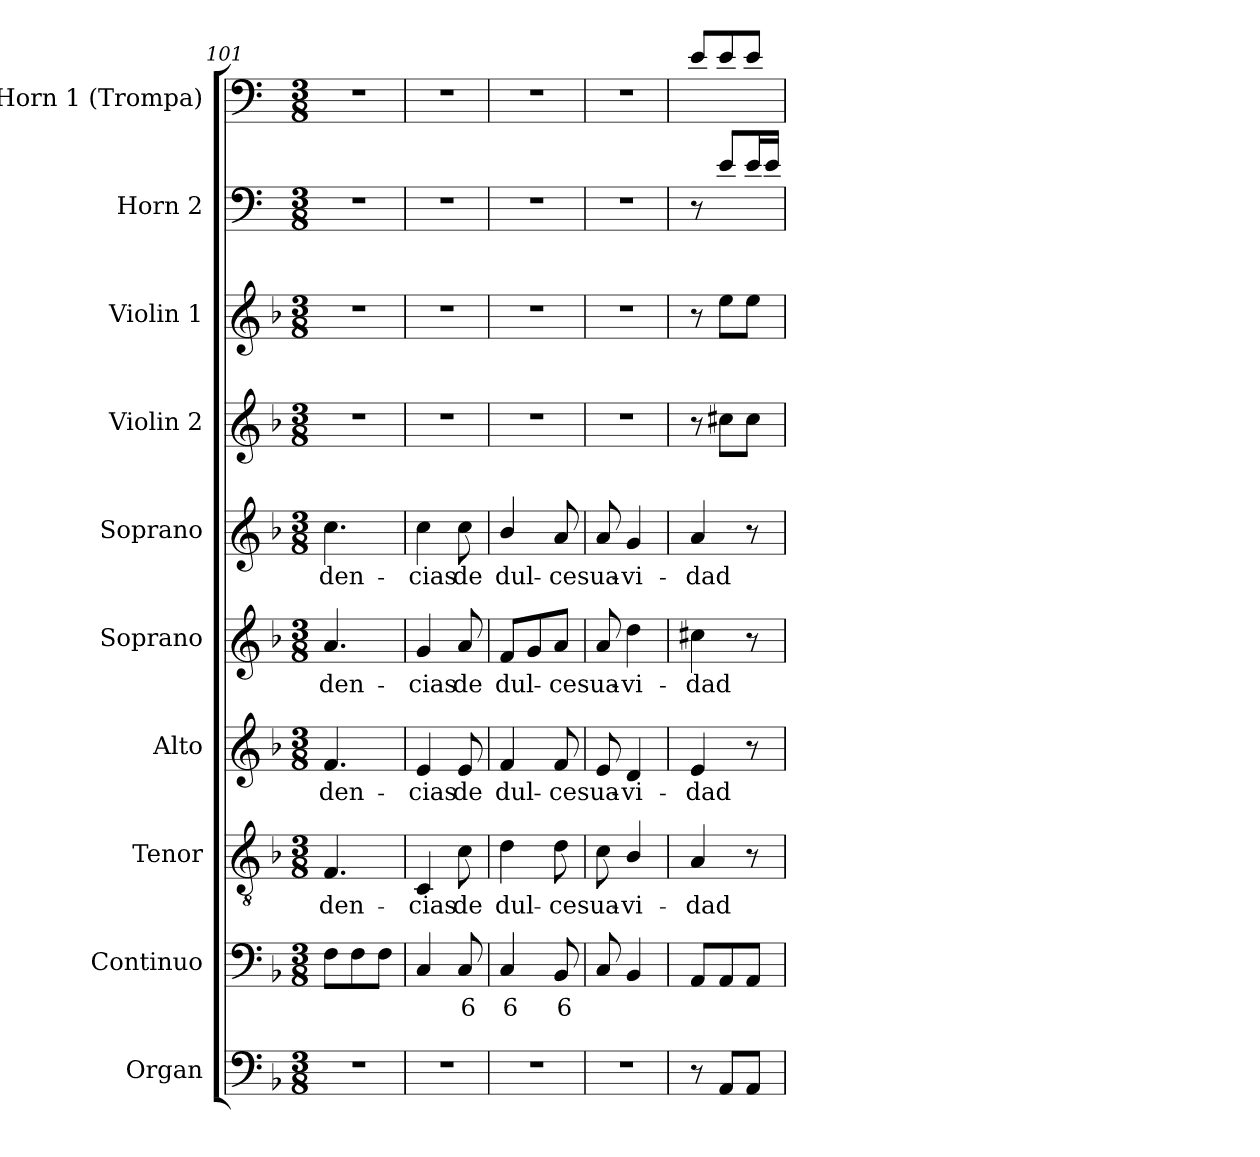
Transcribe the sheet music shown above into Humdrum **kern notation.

**kern	**kern	**text	**kern	**text	**kern	**text	**kern	**text	**kern	**text	**kern	**kern	**kern	**kern
*part10	*part9	*part9	*part8	*part8	*part7	*part7	*part6	*part6	*part5	*part5	*part4	*part3	*part2	*part1
*staff10	*staff9	*staff9	*staff8	*staff8	*staff7	*staff7	*staff6	*staff6	*staff5	*staff5	*staff4	*staff3	*staff2	*staff1
*I"Organ	*I"Continuo	*	*I"Tenor	*	*I"Alto	*	*I"Soprano	*	*I"Soprano	*	*I"Violin 2	*I"Violin 1	*I"Horn  2	*I"Horn  1 (Trompa)
*I'Org.	*I'Cont.	*	*I'T.	*	*I'A.	*	*I'S.	*	*I'S.	*	*I'Vln. 2	*I'Vln. 1	*I'Hn.	*I'Hn.
*clefF4	*clefF4	*	*clefGv2	*	*clefG2	*	*clefG2	*	*clefG2	*	*clefG2	*clefG2	*clefF4	*clefF4
*	*	*	*ITrd7c12	*	*	*	*	*	*	*	*	*	*ITrd4c7	*ITrd4c7
*k[b-]	*k[b-]	*	*k[b-]	*	*k[b-]	*	*k[b-]	*	*k[b-]	*	*k[b-]	*k[b-]	*k[b-]	*k[b-]
*M3/8	*M3/8	*	*M3/8	*	*M3/8	*	*M3/8	*	*M3/8	*	*M3/8	*M3/8	*M3/8	*M3/8
=101	=101	=101	=101	=101	=101	=101	=101	=101	=101	=101	=101	=101	=101	=101
!	!	!	!	!LO:LY:b	!	!LO:LY:b	!	!LO:LY:b	!	!LO:LY:b	!	!	!	!
4.r	8F\L	.	4.FF/	-den-	4.f/	-den-	4.a/	-den-	4.cc\	-den-	4.r	4.r	4.r	4.r
.	8F\	.	.	.	.	.	.	.	.	.	.	.	.	.
.	8F\J	.	.	.	.	.	.	.	.	.	.	.	.	.
=102	=102	=102	=102	=102	=102	=102	=102	=102	=102	=102	=102	=102	=102	=102
!	!	!	!	!LO:LY:b	!	!LO:LY:b	!	!LO:LY:b	!	!LO:LY:b	!	!	!	!
4.r	4C/	.	4CC/	-cias	4e/	-cias	4g/	-cias	4cc\	-cias	4.r	4.r	4.r	4.r
!	!	!LO:LY:b	!	!LO:LY:b	!	!LO:LY:b	!	!LO:LY:b	!	!LO:LY:b	!	!	!	!
.	8C/	6	8C\	de	8e/	de	8a/	de	8cc\	de	.	.	.	.
=103	=103	=103	=103	=103	=103	=103	=103	=103	=103	=103	=103	=103	=103	=103
!	!	!LO:LY:b	!	!LO:LY:b	!	!LO:LY:b	!	!LO:LY:b	!	!LO:LY:b	!	!	!	!
4.r	4C/	6	4D\	dul-	4f/	dul-	8f/L	dul-	4b-/	dul-	4.r	4.r	4.r	4.r
.	.	.	.	.	.	.	8g/	.	.	.	.	.	.	.
!	!	!LO:LY:b	!	!LO:LY:b	!	!LO:LY:b	!	!LO:LY:b	!	!LO:LY:b	!	!	!	!
.	8BB-/	6	8D\	-ce	8f/	-ce	8a/J	-ce	8a/	-ce	.	.	.	.
=104	=104	=104	=104	=104	=104	=104	=104	=104	=104	=104	=104	=104	=104	=104
!	!	!	!	!LO:LY:b	!	!LO:LY:b	!	!LO:LY:b	!	!LO:LY:b	!	!	!	!
4.r	8C/	.	8C\	sua-	8e/	sua-	8a/	sua-	8a/	sua-	4.r	4.r	4.r	4.r
!	!	!	!	!LO:LY:b	!	!LO:LY:b	!	!LO:LY:b	!	!LO:LY:b	!	!	!	!
.	4BB-/	.	4BB-/	-vi-	4d/	-vi-	4dd\	-vi-	4g/	-vi-	.	.	.	.
=105	=105	=105	=105	=105	=105	=105	=105	=105	=105	=105	=105	=105	=105	=105
!	!	!	!	!LO:LY:b	!	!LO:LY:b	!	!LO:LY:b	!	!LO:LY:b	!	!	!	!
8r	8AA/L	.	4AA/	-dad	4e/	-dad	4cc#X\	-dad	4a/	-dad	8r	8r	8r	8A/L
8AA/L	8AA/	.	.	.	.	.	.	.	.	.	8cc#X\L	8ee\L	8A/L	8A/
8AA/J	8AA/J	.	8r	.	8r	.	8r	.	8r	.	8cc#\J	8ee\J	16A/L	8A/J
.	.	.	.	.	.	.	.	.	.	.	.	.	16A/JJ	.
=	=	=	=	=	=	=	=	=	=	=	=	=	=	=
*-	*-	*-	*-	*-	*-	*-	*-	*-	*-	*-	*-	*-	*-	*-
